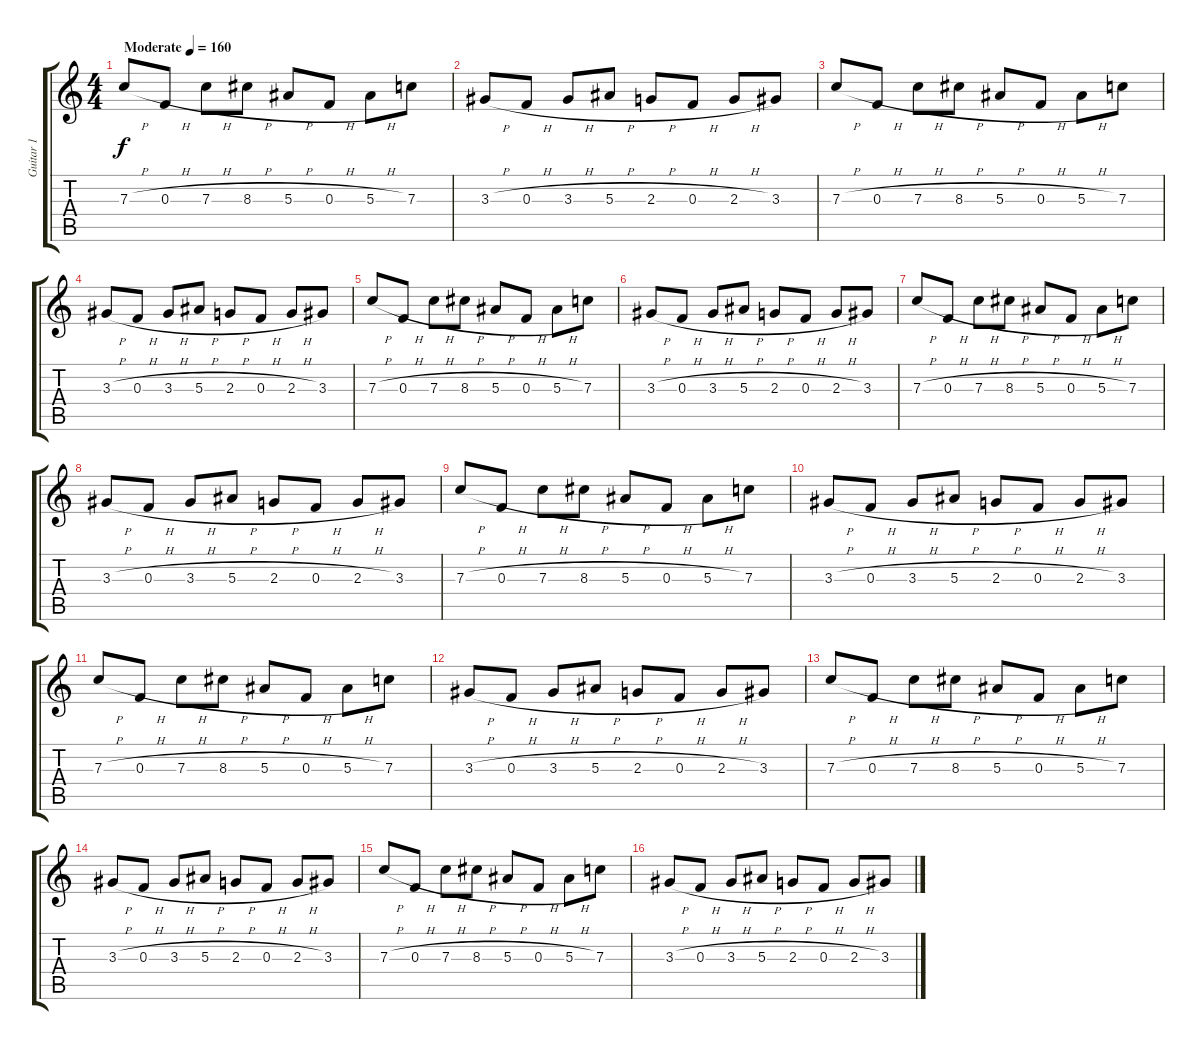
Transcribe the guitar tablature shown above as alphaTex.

\track ("Guitar 1" "Guitar 1") {instrument distortionguitar}
\staff {score tabs}
\tuning (D4 A3 F3 C3 G2 C2) {hide}
\ts (4 4)
\tempo (160 "Moderate")
\clef g2
\ks c
7.3{h}.8{dy f instrument distortionguitar} 0.3{h}.8 7.3{h}.8 8.3{h}.8 5.3{h}.8 0.3{h}.8 5.3{h}.8 7.3.8 |
3.3{h}.8 0.3{h}.8 3.3{h}.8 5.3{h}.8 2.3{h}.8 0.3{h}.8 2.3{h}.8 3.3.8 |
7.3{h}.8 0.3{h}.8 7.3{h}.8 8.3{h}.8 5.3{h}.8 0.3{h}.8 5.3{h}.8 7.3.8 |
3.3{h}.8 0.3{h}.8 3.3{h}.8 5.3{h}.8 2.3{h}.8 0.3{h}.8 2.3{h}.8 3.3.8 |
7.3{h}.8 0.3{h}.8 7.3{h}.8 8.3{h}.8 5.3{h}.8 0.3{h}.8 5.3{h}.8 7.3.8 |
3.3{h}.8 0.3{h}.8 3.3{h}.8 5.3{h}.8 2.3{h}.8 0.3{h}.8 2.3{h}.8 3.3.8 |
7.3{h}.8 0.3{h}.8 7.3{h}.8 8.3{h}.8 5.3{h}.8 0.3{h}.8 5.3{h}.8 7.3.8 |
3.3{h}.8 0.3{h}.8 3.3{h}.8 5.3{h}.8 2.3{h}.8 0.3{h}.8 2.3{h}.8 3.3.8 |
7.3{h}.8 0.3{h}.8 7.3{h}.8 8.3{h}.8 5.3{h}.8 0.3{h}.8 5.3{h}.8 7.3.8 |
3.3{h}.8 0.3{h}.8 3.3{h}.8 5.3{h}.8 2.3{h}.8 0.3{h}.8 2.3{h}.8 3.3.8 |
7.3{h}.8 0.3{h}.8 7.3{h}.8 8.3{h}.8 5.3{h}.8 0.3{h}.8 5.3{h}.8 7.3.8 |
3.3{h}.8 0.3{h}.8 3.3{h}.8 5.3{h}.8 2.3{h}.8 0.3{h}.8 2.3{h}.8 3.3.8 |
7.3{h}.8 0.3{h}.8 7.3{h}.8 8.3{h}.8 5.3{h}.8 0.3{h}.8 5.3{h}.8 7.3.8 |
3.3{h}.8 0.3{h}.8 3.3{h}.8 5.3{h}.8 2.3{h}.8 0.3{h}.8 2.3{h}.8 3.3.8 |
7.3{h}.8 0.3{h}.8 7.3{h}.8 8.3{h}.8 5.3{h}.8 0.3{h}.8 5.3{h}.8 7.3.8 |
3.3{h}.8 0.3{h}.8 3.3{h}.8 5.3{h}.8 2.3{h}.8 0.3{h}.8 2.3{h}.8 3.3.8
